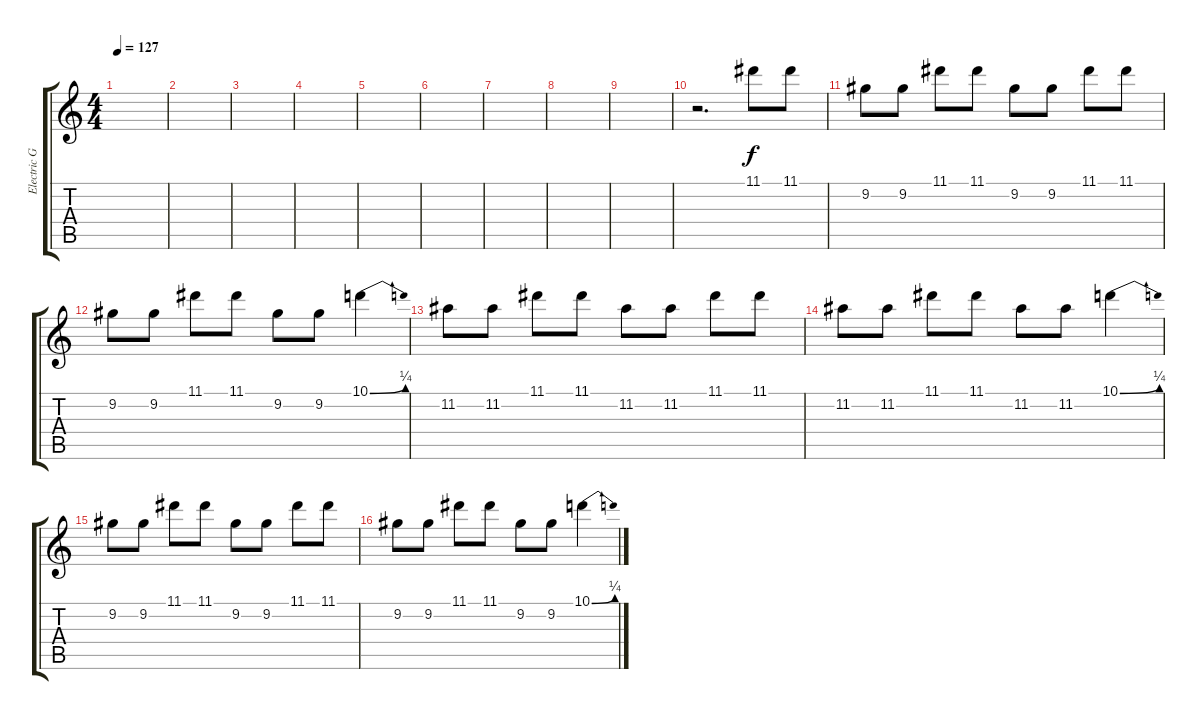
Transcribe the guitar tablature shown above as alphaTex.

\track ("Electric Guitar" "Electric G") {instrument overdrivenguitar}
\staff {score tabs}
\tuning (E4 B3 G3 D3 A2 E2) {hide}
\ts (4 4)
\tempo 127
\clef g2
\ks c
|
|
|
|
|
|
|
|
|
r.2{d} 11.1.8 11.1.8 |
9.2.8 9.2.8 11.1.8 11.1.8 9.2.8 9.2.8 11.1.8 11.1.8 |
9.2.8 9.2.8 11.1.8 11.1.8 9.2.8 9.2.8 10.1{be (bend 0 0 60 1)}.4 |
11.2.8 11.2.8 11.1.8 11.1.8 11.2.8 11.2.8 11.1.8 11.1.8 |
11.2.8 11.2.8 11.1.8 11.1.8 11.2.8 11.2.8 10.1{be (bend 0 0 60 1)}.4 |
9.2.8 9.2.8 11.1.8 11.1.8 9.2.8 9.2.8 11.1.8 11.1.8 |
9.2.8 9.2.8 11.1.8 11.1.8 9.2.8 9.2.8 10.1{be (bend 0 0 60 1)}.4
